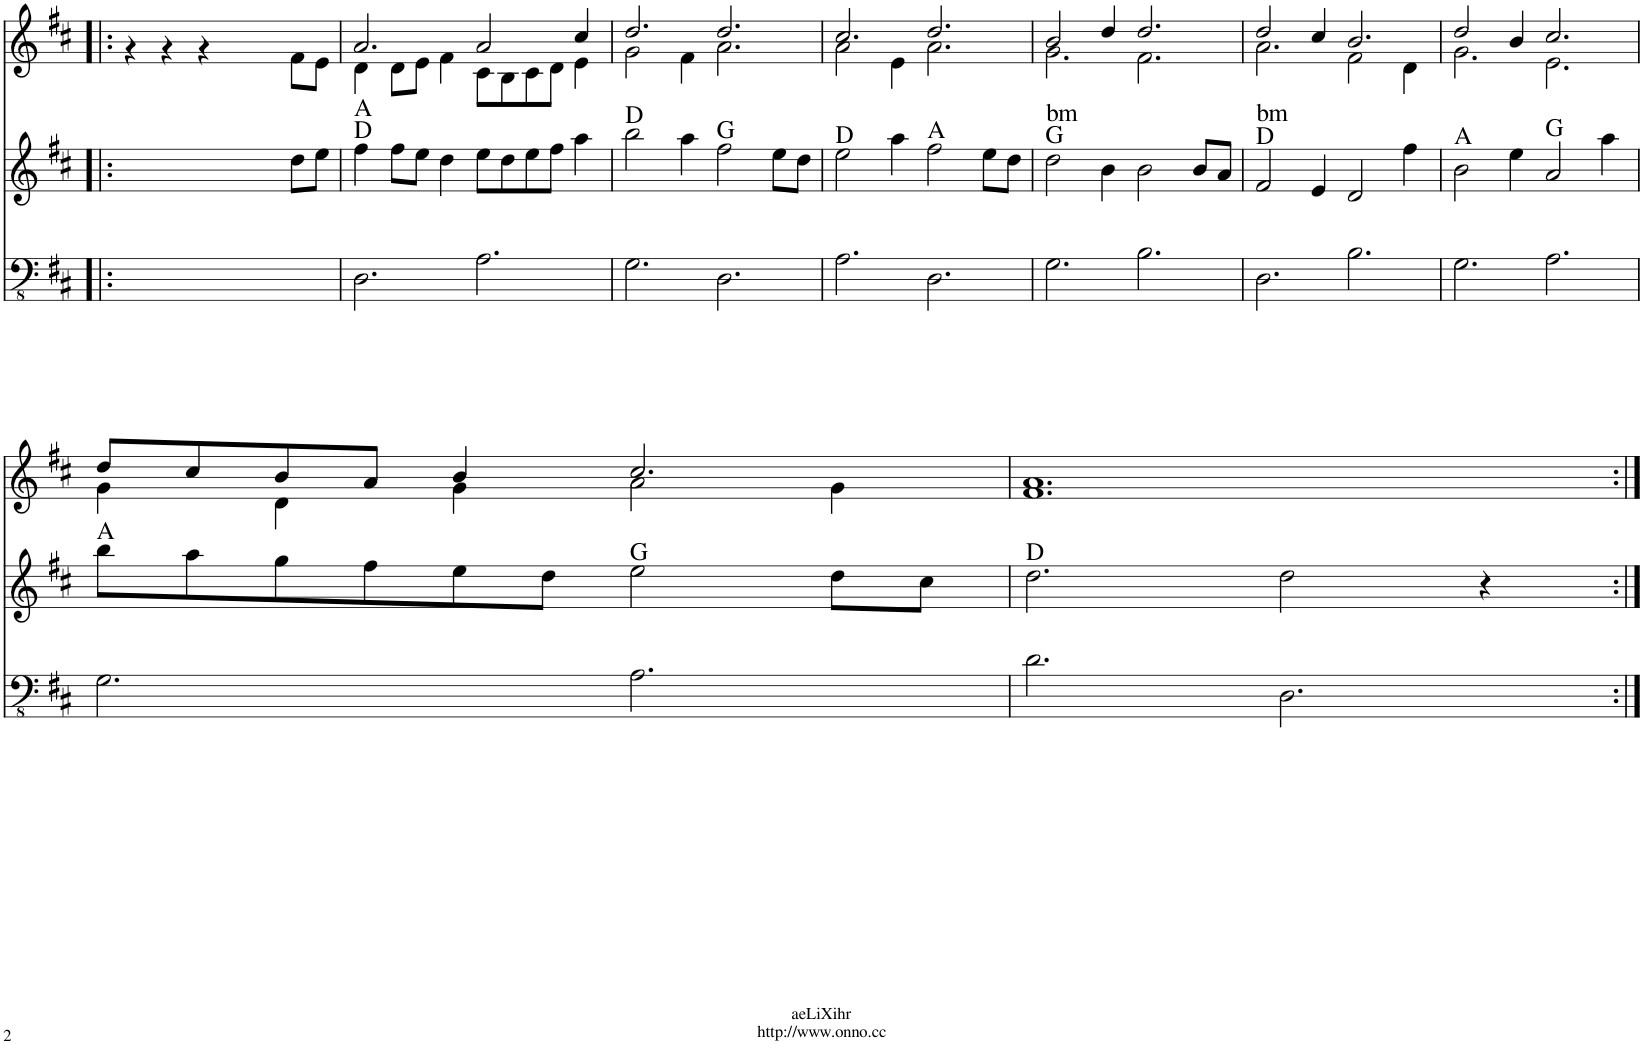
**kern	**kern	**kern
*part3	*part2	*part1
*staff3	*staff2	*staff1
*I"bas	*I"1	*I"2&amp;3
!!LO:PB:g=z
*clefFv4	*clefG2	*clefG2
*Trd7c12	*	*
*k[f#c#]	*k[f#c#]	*k[f#c#]
*M6/4	*M6/4	*M6/4
=10!|:	=10!|:	=10!|:
*	*	*^
1.ryy	2.ryy	1.ryy	4r
.	.	.	4r
.	.	.	4r
.	2ryy	.	2ryy
.	8dd\L	.	8f#\L
.	8ee\J	.	8e\J
=11	=11	=11	=11
!	!LO:TX:a:t=D	!	!
!	!LO:TX:a:t=A	!	!
2.DD\	4ff#\	2.a/	4d\
.	8ff#\L	.	8d\L
.	8ee\J	.	8e\J
.	4dd\	.	4f#\
2.AA\	8ee\L	2a/	8c#\L
.	8dd\	.	8B\
.	8ee\	.	8c#\
.	8ff#\J	.	8d\J
.	4aa\	4cc#/	4e\
=12	=12	=12	=12
!	!LO:TX:a:t=D	!	!
2.GG\	2bb\	2.dd/	2g\
.	4aa\	.	4f#\
!	!LO:TX:a:t=G	!	!
2.DD\	2ff#\	2.dd/	2.a\
.	8ee\L	.	.
.	8dd\J	.	.
=13	=13	=13	=13
!	!LO:TX:a:t=D	!	!
2.AA\	2ee\	2.cc#/	2a\
.	4aa\	.	4e\
!	!LO:TX:a:t=A	!	!
2.DD\	2ff#\	2.dd/	2.a\
.	8ee\L	.	.
.	8dd\J	.	.
=14	=14	=14	=14
!	!LO:TX:a:t=G	!	!
!	!LO:TX:a:t=bm	!	!
2.GG\	2dd\	2b/	2.g\
.	4b\	4dd/	.
2.BB\	2b\	2.dd/	2.f#\
.	8b/L	.	.
.	8a/J	.	.
=15	=15	=15	=15
!	!LO:TX:a:t=D	!	!
!	!LO:TX:a:t=bm	!	!
2.DD\	2f#/	2dd/	2.a\
.	4e/	4cc#/	.
2.BB\	2d/	2.b/	2f#\
.	4ff#\	.	4d\
=16	=16	=16	=16
!	!LO:TX:a:t=A	!	!
2.GG\	2b\	2dd/	2.g\
.	4ee\	4b/	.
!	!LO:TX:a:t=G	!	!
2.AA\	2a/	2.cc#/	2.e\
.	4aa\	.	.
!!LO:LB:g=z	!!
=17	=17	=17	=17
!	!LO:TX:a:t=A	!	!
2.GG\	8bb\L	8dd/L	4g\
.	8aa\	8cc#/	.
.	8gg\	8b/	4d\
.	8ff#\	8a/J	.
.	8ee\	4b/	4g\
.	8dd\J	.	.
!	!LO:TX:a:t=G	!	!
2.AA\	2ee\	2.cc#/	2a\
.	8dd\L	.	4g\
.	8cc#\J	.	.
=18	=18	=18	=18
!	!LO:TX:a:t=D	!	!
2.D\	2.dd\	1.a	1.f#
2.DD\	2dd\	.	.
.	4r	.	.
*	*	*v	*v
=:|!	=:|!	=:|!
*-	*-	*-
